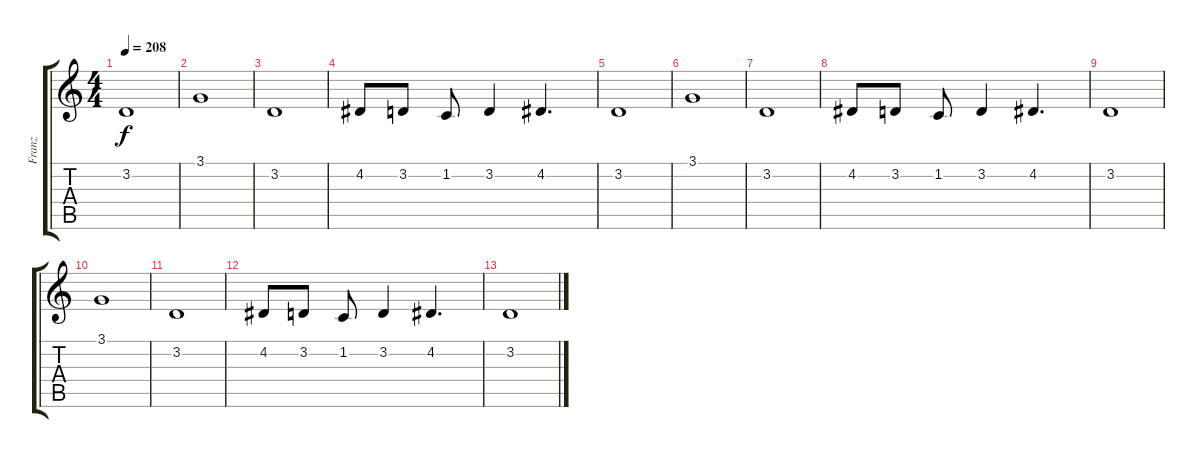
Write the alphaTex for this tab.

\track ("Franz" "Franz") {instrument baritonesax}
\staff {score tabs}
\tuning (E4 B3 G3 D3 A2 E2) {hide}
\ts (4 4)
\tempo 208
\clef g2
\ks c
3.2.1{dy f} |
3.1.1 |
3.2.1 |
4.2.8 3.2.8 1.2.8 3.2.4 4.2.4{d} |
3.2.1 |
3.1.1 |
3.2.1 |
4.2.8 3.2.8 1.2.8 3.2.4 4.2.4{d} |
3.2.1 |
3.1.1 |
3.2.1 |
4.2.8 3.2.8 1.2.8 3.2.4 4.2.4{d} |
3.2.1
